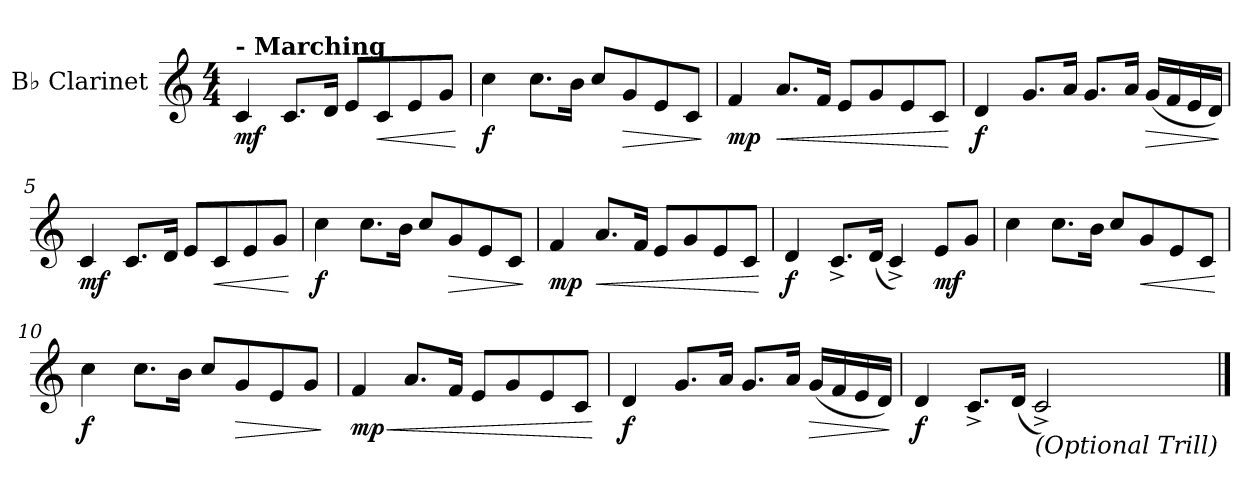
**kern	**dynam
*part1	*part1
*staff1	*staff1
*I"B♭ Clarinet	*
*I'B♭ Cl.	*
*clefG2	*
*ITrd1c2	*
*k[b-e-]	*
*M4/4	*
*MM80	*
=1	=1
!LO:TX:a:B:t=- Marching	!
!	!LO:DY:b
4B-/	mf
8.B-/L	.
16c/Jk	.
8d/L	.
!	!LO:HP:b
8B-/	<
8d/	.
8f/J	.
.	[
=2	=2
!	!LO:DY:b
4b-\	f
8.b-\L	.
16a\Jk	.
8b-/L	.
!	!LO:HP:b
8f/	>
8d/	.
8B-/J	.
.	]
=3	=3
!	!LO:DY:b
4e-/	mp
!	!LO:HP:b
8.g/L	<
16e-/Jk	.
8d/L	.
8f/	.
8d/	.
8B-/J	.
.	[
=4	=4
!	!LO:DY:b
4c/	f
8.f/L	.
16g/Jk	.
8.f/L	.
16g/Jk	.
!	!LO:HP:b
(<16f/LL	>
16e-/	.
16d/	.
16c/JJ)	.
.	]
!!LO:LB:g=z
=5	=5
!	!LO:DY:b
4B-/	mf
8.B-/L	.
16c/Jk	.
8d/L	.
!	!LO:HP:b
8B-/	<
8d/	.
8f/J	.
.	[
=6	=6
!	!LO:DY:b
4b-\	f
8.b-\L	.
16a\Jk	.
8b-/L	.
!	!LO:HP:b
8f/	>
8d/	.
8B-/J	.
.	]
=7	=7
!	!LO:DY:b
4e-/	mp
!	!LO:HP:b
8.g/L	<
16e-/Jk	.
8d/L	.
8f/	.
8d/	.
8B-/J	.
.	[
=8	=8
!	!LO:DY:b
4c/	f
8.B-^/L	.
(<16c/Jk	.
4B-^/)	.
!	!LO:DY:b
8d/L	mf
8f/J	.
!!LO:LB:g=z
=9	=9
4b-\	.
8.b-\L	.
16a\Jk	.
8b-/L	.
!	!LO:HP:b
8f/	<
8d/	.
8B-/J	.
.	[
=10	=10
!	!LO:DY:b
4b-\	f
8.b-\L	.
16a\Jk	.
8b-/L	.
!	!LO:HP:b
8f/	>
8d/	.
8f/J	.
.	]
=11	=11
!	!LO:HP:b
!	!LO:DY:n=1:b
4e-/	< mp
8.g/L	.
16e-/Jk	.
8d/L	.
8f/	.
8d/	.
8B-/J	.
.	[
=12	=12
!	!LO:DY:b
4c/	f
8.f/L	.
16g/Jk	.
8.f/L	.
16g/Jk	.
!	!LO:HP:b
(<16f/LL	>
16e-/	.
16d/	.
16c/JJ)	.
.	]
!!LO:LB:g=z
=13	=13
!	!LO:DY:b
4c/	f
8.B-^/L	.
(<16c/Jk	.
!LO:TX:b:i:t=(Optional Trill)	!
2B-^/)	.
==	==
*-	*-
